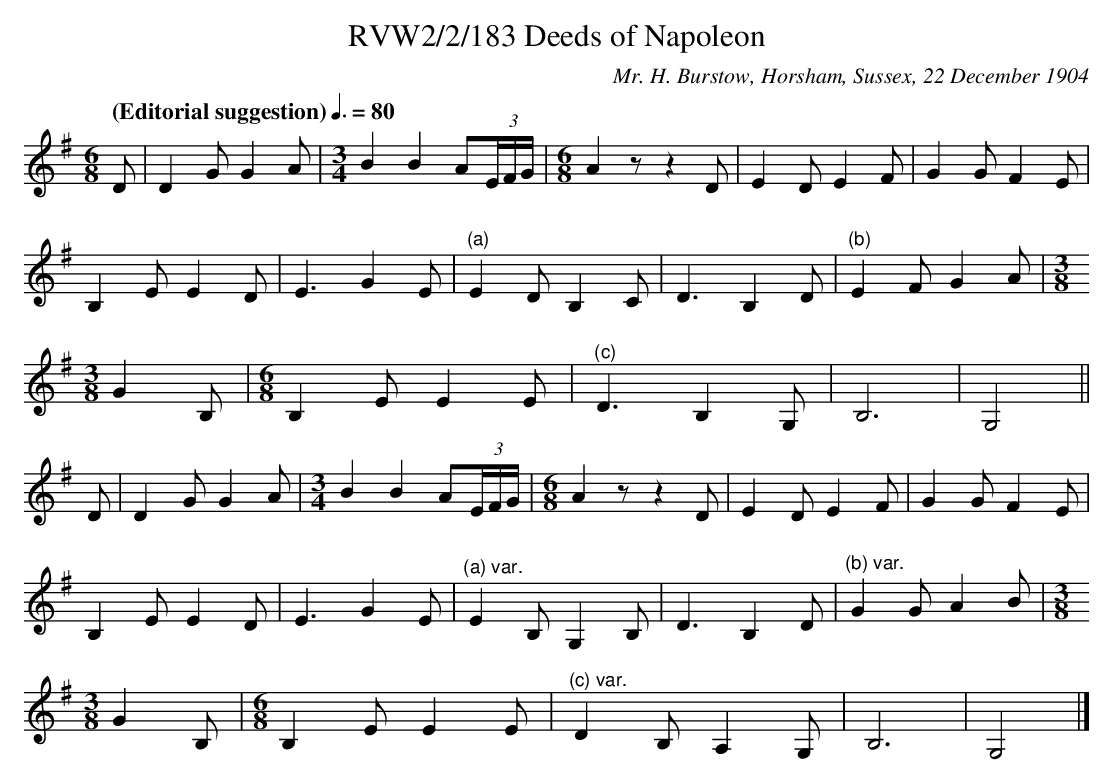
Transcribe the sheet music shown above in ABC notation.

X:1
T:RVW2/2/183 Deeds of Napoleon
C:Mr. H. Burstow, Horsham, Sussex, 22 December 1904
L:1/8
Q: "(Editorial suggestion)" 3/8=80
M:6/8
K:G
D | D2 G G2 A |[M:3/4] B2 B2 A(3E/2F/2G/2 |[M:6/8] A2 z z2 D | E2 D E2 F | G2 G F2 E |
B,2 E E2 D | E3 G2 E | "^(a)"E2 D B,2 C | D3 B,2 D | "^(b)"E2 F G2 A |[M:3/8]
G2 B, |[M:6/8] B,2 E E2 E | "^(c)" D3 B,2 G, | B,6 | G,4 ||
D | D2 G G2 A |[M:3/4] B2 B2 A(3E/2F/2G/2 |[M:6/8] A2 z z2 D | E2 D E2 F | G2 G F2 E |
B,2 E E2 D | E3 G2 E | "^(a) var."E2 B, G,2 B, | D3 B,2 D | "^(b) var."G2 G A2 B |[M:3/8]
G2 B, |[M:6/8] B,2 E E2 E | "^(c) var." D2 B, A,2 G, | B,6 | G,4 |]
